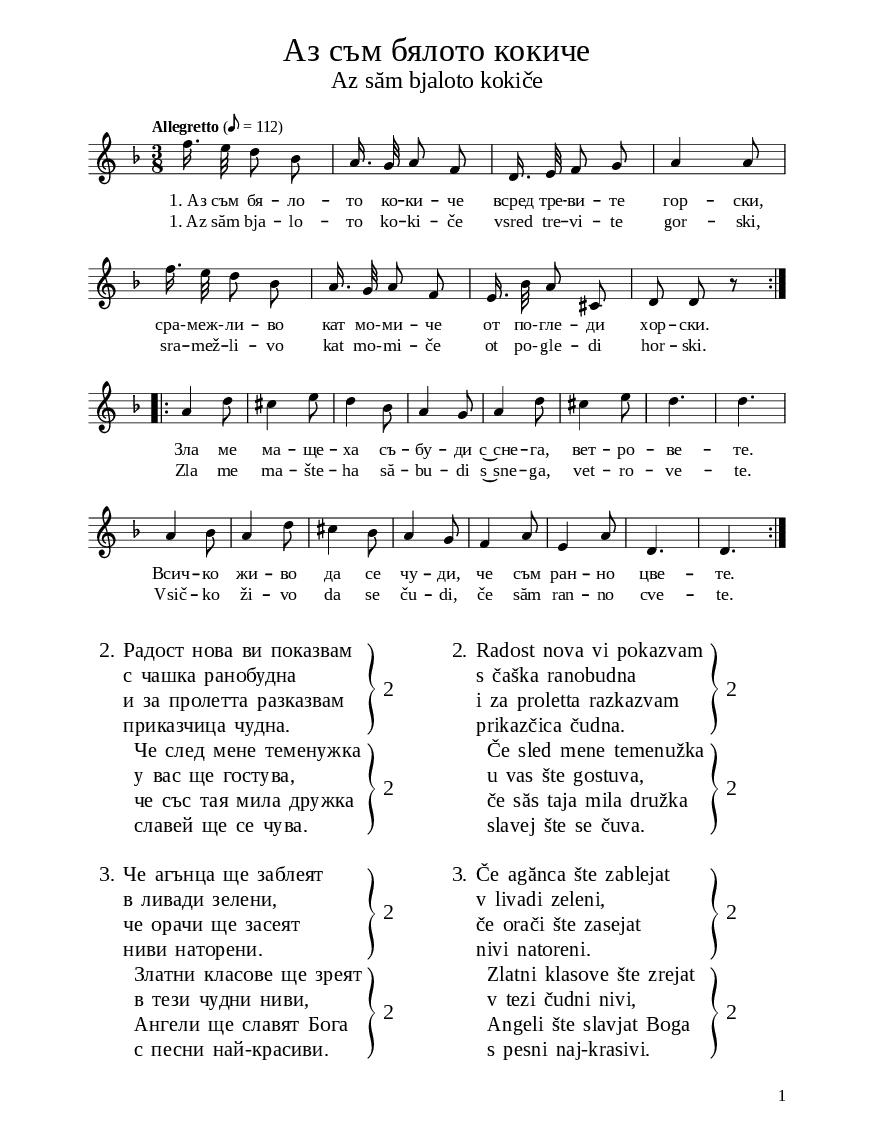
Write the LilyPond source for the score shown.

  \version "2.24.1"

% include paper part and global functions
\include "include/globals.ily"

"rightBraces047" = \markup {
  \column {
    % repeat braces
    \translate #'(0 . -3.1 )
    \right-brace #44

    \translate #'(0 . -5.2 )
    \right-brace #44

    \translate #'(0 . -7.6 )
    \right-brace #44

    \translate #'(0 . -5.2 )
    \right-brace #44

  }
  \column {
    % repeat numbers
    \translate #'(0 . -3.7 )
    2

    \translate #'(0 . -9.3 )
    2

    \translate #'(0 . -11.9 )
    2

    \translate #'(0 . -9.7 )
    2
  }
}

\bookpart {
  \label #'ref047
  \tocItem \markup "Аз съм бялото кокиче –  Az săm bjaloto kokiče"
  \include "include/bookpart-paper.ily"
  \score {
    \include "include/score-layout.ily"


    \new Voice \absolute  {
      \clef treble
      \key d \minor
      \time 3/8
      \tempoFunc "Allegretto" 8 "112"
      \autoBeamOff

      f''16. e''32 d''8 bes' | a'16. g'32 a'8 f' | d'16. e'32 f'8 g' | a'4 a'8 \break |
      f''16. e''32 d''8 bes' | a'16. g'32 a'8 f' | e'16. bes'32 a'8 cis' | d'8 d' r | \bar ":|." \break
      
        \bar ":|.|:"
        a'4 d''8 | cis''4 e''8 | d''4 bes'8 | a'4 g'8 | a'4 d''8 | cis''4 e''8 | d''4. |  d''4. \break | % 17
        a'4 bes'8 | a'4 d''8 | cis''4 bes'8 |  a'4 g'8 | f'4 a'8 | e'4 a'8 |  d'4. | d'4.
      \bar ":|." \break |
    }

    \addlyrics {
      "1. Аз" съм бя -- ло -- то ко -- ки -- че
      всред тре -- ви -- те гор -- ски,
      "сра-" -- "меж-" -- ли -- во кат "мо-" -- ми -- че
      от "по-" -- гле -- ди хор -- ски. Зла ме ма -- ще -- ха съ -- бу -- ди
      с~сне -- га, вет -- ро -- ве -- те.
      Всич -- ко жи -- во да се чу -- ди,
      че съм ран -- но цве -- те.}
  \addlyrics {
      "1. Az" săm bja -- lo -- то ko -- ki -- če
      vsred tre -- vi -- te gor -- ski,
      sra -- mež -- li -- vo kat "mo-" -- mi -- če
      ot "po-" -- gle -- di hor -- ski. Zla me ma -- šte -- ha să -- bu -- di
      s~sne -- ga, vet -- ro -- ve -- te.
      Vsič -- ko ži -- vo da se ču -- di,
      če săm ran -- no cve -- te.}
        \header {
          title = \titleFunc "Аз съм бялото кокиче" "Az săm bjaloto kokiče"
        }

        \midi{}

      } % score

      \markup \fontsize #bgCoupletFontSize {
        \hspace #1
        \override #`(baseline-skip . ,bgCoupletBaselineSkip)
        \column {
          \line {    2. Радост нова ви показвам }
          \line {   "   " с чашка ранобудна }
          \line {   "   " и за пролетта разказвам }
          \line {   "   " приказчица чудна. }

          \line {  "     " Че след мене теменужка  }
          \line {   "     " у вас ще гостува, }
          \line {   "     " че със тая мила дружка }
          \line {   "     " славей ще се чува. }

          \line { " " }
          \line { 3. Че агънца ще заблеят  }
          \line {   "   " в ливади зелени, }
          \line {   "   " че орачи ще засеят }
          \line {   "   " ниви наторени. }

          \line { "     " Златни класове ще зреят  }
          \line {   "     " в тези чудни ниви, }
          \line {   "     " Ангели ще славят Бога }
          \line {   "     " с песни най-красиви. }
        }  \"rightBraces047"

        \hspace #5
        \override #`(baseline-skip . ,bgCoupletBaselineSkip)
       \column {
          \line {    2. Radost nova vi pokazvam }
          \line {   "   " s čaška ranobudna }
          \line {   "   " i za proletta razkazvam }
          \line {   "   " prikazčica čudna. }

          \line {  "     " Če sled mene temenužka  }
          \line {   "     " u vas šte gostuva, }
          \line {   "     " če săs taja mila družka }
          \line {   "     " slavej šte se čuva. }

          \line { " " }
          \line { 3. Če agănca šte zablejat  }
          \line {   "   " v livadi zeleni, }
          \line {   "   " če orači šte zasejat }
          \line {   "   " nivi natoreni. }

          \line { "     " Zlatni klasove šte zrejat  }
          \line {   "     " v tezi čudni nivi, }
          \line {   "     " Angeli šte slavjat Boga }
          \line {   "     " s pesni naj-krasivi. }
        }   \"rightBraces047" %column
      }  % markup

      \pageBreak

      % include foreign translation(s) of the song
      \version "2.22.0"

\markup \fill-line { \fontsize #6 "Ich bin das weiße Schneeglöckchen" }
\markup \null
\markup \null
\markup \fontsize #+2.5 {
  \hspace #14
  \override #'(baseline-skip . 2)
  \column {
    \line { "   " }

    \line {1. Ich bin das weiße Schneeglöckchen}

    \line { "   "inmitten der Gräsern des Waldes,}

    \line { "   "schüchtern wie ein junges Mädchen }

    \line { "   "unter den Blicken der Menschen. }

    \line { "     "Die böse Stiefmutter hat mich geweckt, }

    \line { "     "mit dem Schnee und mit dem Wind. }

    \line { "     "Alles Lebendige wundert sich, }

    \line { "     "dass ich eine Frühblüher bin.}

    \line { "   " }

    \line { 2. Ich zeige euch eine neue Freude}

    \line { "   "mit einem früh erwachten Glöckchen,}

    \line { "   "und erzähle über den Frühling}

    \line { "   "ein wunderbares Märchen,}

    \line { "     "Dass nach mir das Veilchen}

    \line { "     "bei euch Gast sein wird, }

    \line { "     "und dass man mit dieser lieben Freundin}

    \line { "     "die Nachtigall hören wird.}
    \line { "   " }

    \line { 3. Dass Lämmer blöken werden}

    \line { "   "auf grünen Weiden, }

    \line { "   "die Bauer werden }

    \line { "   "die gedüngten Feldern säen.}

    \line { "     "Goldene Ähren werden reifen,}

    \line { "     "auf diesen wunderbaren Feldern.}

    \line { "     "Die Engel werden Gott loben }

    \line { "     "mit den allerschönsten Liedern.}
  }
}


    } % bookpart
